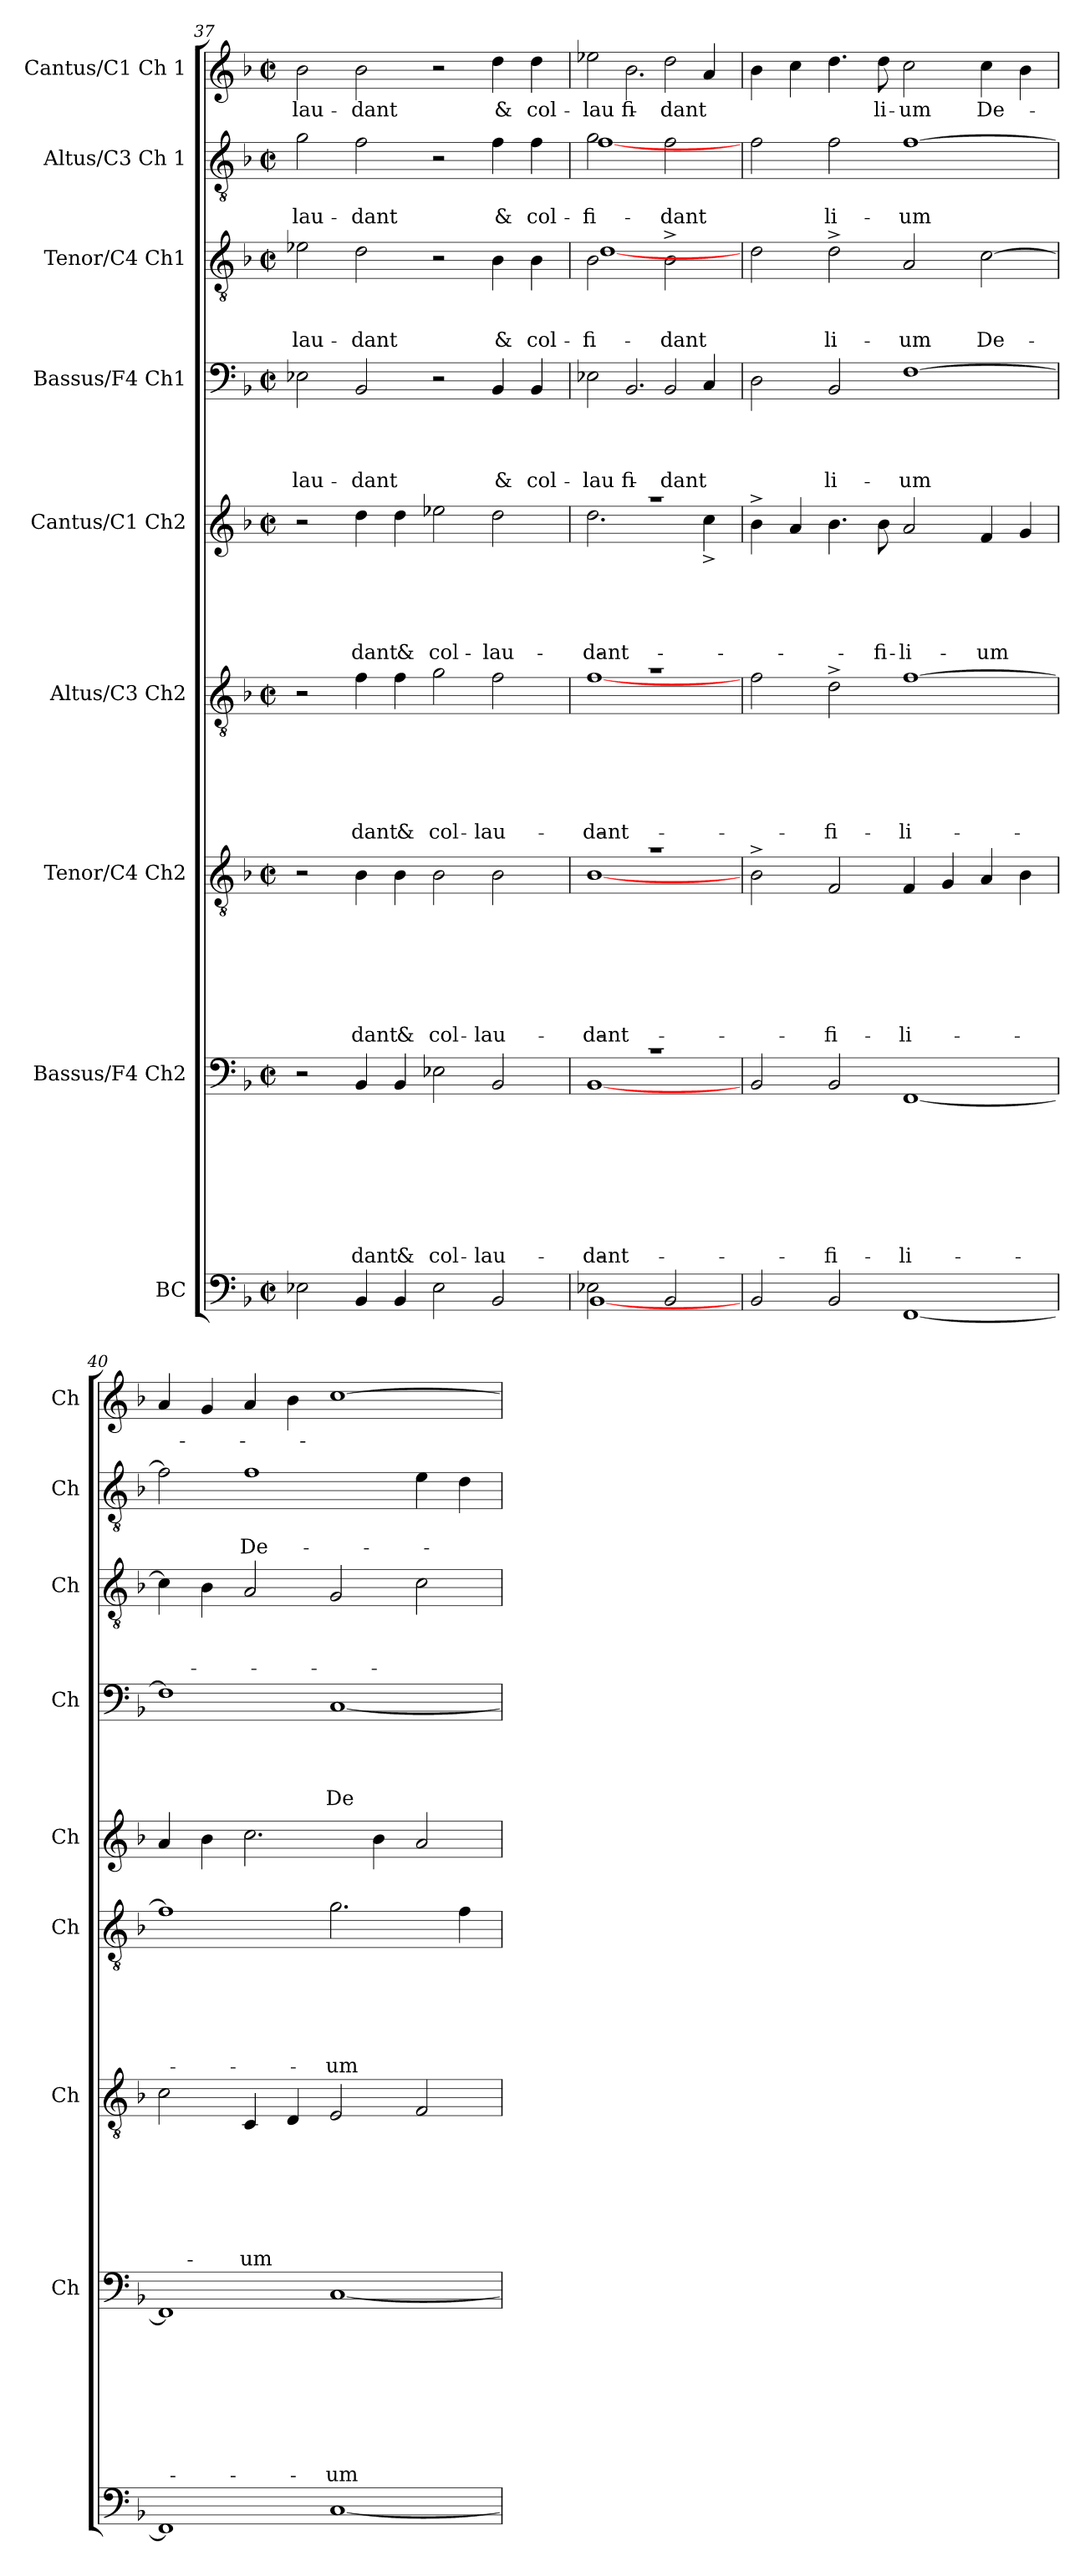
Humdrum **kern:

**kern	**kern	**text	**text	**text	**text	**text	**text	**text	**text	**kern	**text	**text	**text	**text	**text	**text	**text	**kern	**text	**text	**text	**text	**text	**text	**kern	**text	**text	**text	**text	**text	**kern	**text	**text	**text	**text	**kern	**text	**text	**text	**kern	**text	**text	**kern	**text
*part9	*part8	*part8	*part8	*part8	*part8	*part8	*part8	*part8	*part8	*part7	*part7	*part7	*part7	*part7	*part7	*part7	*part7	*part6	*part6	*part6	*part6	*part6	*part6	*part6	*part5	*part5	*part5	*part5	*part5	*part5	*part4	*part4	*part4	*part4	*part4	*part3	*part3	*part3	*part3	*part2	*part2	*part2	*part1	*part1
*staff9	*staff8	*staff8	*staff8	*staff8	*staff8	*staff8	*staff8	*staff8	*staff8	*staff7	*staff7	*staff7	*staff7	*staff7	*staff7	*staff7	*staff7	*staff6	*staff6	*staff6	*staff6	*staff6	*staff6	*staff6	*staff5	*staff5	*staff5	*staff5	*staff5	*staff5	*staff4	*staff4	*staff4	*staff4	*staff4	*staff3	*staff3	*staff3	*staff3	*staff2	*staff2	*staff2	*staff1	*staff1
*I"BC	*I"Bassus/F4 Ch2	*	*	*	*	*	*	*	*	*I"Tenor/C4 Ch2	*	*	*	*	*	*	*	*I"Altus/C3 Ch2	*	*	*	*	*	*	*I"Cantus/C1 Ch2	*	*	*	*	*	*I"Bassus/F4 Ch1	*	*	*	*	*I"Tenor/C4 Ch1	*	*	*	*I"Altus/C3 Ch 1	*	*	*I"Cantus/C1 Ch 1	*
*	*I'Ch	*	*	*	*	*	*	*	*	*I'Ch	*	*	*	*	*	*	*	*I'Ch	*	*	*	*	*	*	*I'Ch	*	*	*	*	*	*I'Ch	*	*	*	*	*I'Ch	*	*	*	*I'Ch	*	*	*I'Ch	*
*clefF4	*clefF4	*	*	*	*	*	*	*	*	*clefGv2	*	*	*	*	*	*	*	*clefGv2	*	*	*	*	*	*	*clefG2	*	*	*	*	*	*clefF4	*	*	*	*	*clefGv2	*	*	*	*clefGv2	*	*	*clefG2	*
*k[b-]	*k[b-]	*	*	*	*	*	*	*	*	*k[b-]	*	*	*	*	*	*	*	*k[b-]	*	*	*	*	*	*	*k[b-]	*	*	*	*	*	*k[b-]	*	*	*	*	*k[b-]	*	*	*	*k[b-]	*	*	*k[b-]	*
*F:	*F:	*	*	*	*	*	*	*	*	*F:	*	*	*	*	*	*	*	*F:	*	*	*	*	*	*	*F:	*	*	*	*	*	*F:	*	*	*	*	*F:	*	*	*	*F:	*	*	*F:	*
*M2/2	*M2/2	*	*	*	*	*	*	*	*	*M2/2	*	*	*	*	*	*	*	*M2/2	*	*	*	*	*	*	*M2/2	*	*	*	*	*	*M2/2	*	*	*	*	*M2/2	*	*	*	*M2/2	*	*	*M2/2	*
*met(c|)	*met(c|)	*	*	*	*	*	*	*	*	*met(c|)	*	*	*	*	*	*	*	*met(c|)	*	*	*	*	*	*	*met(c|)	*	*	*	*	*	*met(c|)	*	*	*	*	*met(c|)	*	*	*	*met(c|)	*	*	*met(c|)	*
=37	=37	=37	=37	=37	=37	=37	=37	=37	=37	=37	=37	=37	=37	=37	=37	=37	=37	=37	=37	=37	=37	=37	=37	=37	=37	=37	=37	=37	=37	=37	=37	=37	=37	=37	=37	=37	=37	=37	=37	=37	=37	=37	=37	=37
!	!	!	!	!	!	!	!	!	!	!	!	!	!	!	!	!	!	!	!	!	!	!	!	!	!	!	!	!	!	!	!	!	!	!	!LO:LY:b	!	!	!	!LO:LY:b	!	!	!LO:LY:b	!	!LO:LY:b
2E-X\	2r	.	.	.	.	.	.	.	.	2r	.	.	.	.	.	.	.	2r	.	.	.	.	.	.	2r	.	.	.	.	.	2E-X\	.	.	.	-lau-	2e-X\	.	.	-lau-	2g\	.	-lau-	2b-\	-lau-
!	!	!	!	!	!	!	!	!	!LO:LY:b	!	!	!	!	!	!	!	!LO:LY:b	!	!	!	!	!	!	!LO:LY:b	!	!	!	!	!	!LO:LY:b	!	!	!	!	!LO:LY:b	!	!	!	!LO:LY:b	!	!	!LO:LY:b	!	!LO:LY:b
4BB-/	4BB-/	.	.	.	.	.	.	.	-dant	4B-\	.	.	.	.	.	.	-dant	4f\	.	.	.	.	.	-dant	4dd\	.	.	.	.	-dant	2BB-/	.	.	.	-dant	2d\	.	.	-dant	2f\	.	-dant	2b-\	-dant
!	!	!	!	!	!	!	!	!	!LO:LY:b	!	!	!	!	!	!	!	!LO:LY:b	!	!	!	!	!	!	!LO:LY:b	!	!	!	!	!	!LO:LY:b	!	!	!	!	!	!	!	!	!	!	!	!	!	!
4BB-/	4BB-/	.	.	.	.	.	.	.	&	4B-\	.	.	.	.	.	.	&	4f\	.	.	.	.	.	&	4dd\	.	.	.	.	&	.	.	.	.	.	.	.	.	.	.	.	.	.	.
!	!	!	!	!	!	!	!	!	!LO:LY:b:rj	!	!	!	!	!	!	!	!LO:LY:b:rj	!	!	!	!	!	!	!LO:LY:b:rj	!	!	!	!	!	!LO:LY:b:rj	!	!	!	!	!	!	!	!	!	!	!	!	!	!
2E-\	2E-X\	.	.	.	.	.	.	.	col-	2B-\	.	.	.	.	.	.	col-	2g\	.	.	.	.	.	col-	2ee-X\	.	.	.	.	col-	2r	.	.	.	.	2r	.	.	.	2r	.	.	2r	.
!	!	!	!	!	!	!	!	!	!LO:LY:b	!	!	!	!	!	!	!	!LO:LY:b	!	!	!	!	!	!	!LO:LY:b	!	!	!	!	!	!LO:LY:b	!	!	!	!	!LO:LY:b	!	!	!	!LO:LY:b	!	!	!LO:LY:b	!	!LO:LY:b
2BB-/	2BB-/	.	.	.	.	.	.	.	-lau-	2B-\	.	.	.	.	.	.	-lau-	2f\	.	.	.	.	.	-lau-	2dd\	.	.	.	.	-lau-	4BB-/	.	.	.	&	4B-\	.	.	&	4f\	.	&	4dd\	&
!	!	!	!	!	!	!	!	!	!	!	!	!	!	!	!	!	!	!	!	!	!	!	!	!	!	!	!	!	!	!	!	!	!	!	!LO:LY:b	!	!	!	!LO:LY:b	!	!	!LO:LY:b	!	!LO:LY:b
.	.	.	.	.	.	.	.	.	.	.	.	.	.	.	.	.	.	.	.	.	.	.	.	.	.	.	.	.	.	.	4BB-/	.	.	.	col-	4B-\	.	.	col-	4f\	.	col-	4dd\	col-
!!LO:PB:g=z
=38	=38	=38	=38	=38	=38	=38	=38	=38	=38	=38	=38	=38	=38	=38	=38	=38	=38	=38	=38	=38	=38	=38	=38	=38	=38	=38	=38	=38	=38	=38	=38	=38	=38	=38	=38	=38	=38	=38	=38	=38	=38	=38	=38	=38
*^	*^	*	*	*	*	*	*	*	*	*	*	*	*	*	*	*	*	*	*	*	*	*	*	*	*	*	*	*	*	*	*	*	*	*	*	*	*	*	*	*	*	*	*	*
!	!	!	!	!	!	!	!	!	!	!	!LO:LY:b:rj	!	!	!	!	!	!	!	!LO:LY:b:rj	!	!	!	!	!	!	!LO:LY:b:rj	!	!	!	!	!	!LO:LY:b	!	!	!	!	!LO:LY:b	!	!	!	!LO:LY:b	!	!	!	!	!
*	*	*	*	*	*	*	*	*	*	*	*	*^	*	*	*	*	*	*	*	*^	*	*	*	*	*	*	*^	*	*	*	*	*	*^	*	*	*	*	*^	*	*	*	*	*	*	*	*
*	*	*	*	*	*	*	*	*	*	*	*	*	*	*	*	*	*	*	*	*	*	*	*	*	*	*	*	*	*	*	*	*	*	*	*	*	*^	*	*	*	*	*	*	*	*	*	*	*	*	*	*
!	!	!	!	!	!	!	!	!	!	!	!	!	!	!	!	!	!	!	!	!	!	!	!	!	!	!	!	!	!	!	!	!	!	!	!	!	!	!	!	!	!	!	!	!	!	!	!LO:LY:b:rj	!	!	!LO:LY:b	!	!
*	*	*	*	*	*	*	*	*	*	*	*	*	*	*	*	*	*	*	*	*	*	*	*	*	*	*	*	*	*	*	*	*	*	*	*	*	*	*	*	*	*	*	*	*	*	*	*	*^	*	*	*	*
!	!	!	!	!	!	!	!	!	!	!	!	!	!	!	!	!	!	!	!	!	!	!	!	!	!	!	!	!	!	!	!	!	!	!	!	!	!	!	!	!	!	!	!	!	!	!	!	!	!	!	!LO:LY:b:rj	!	!LO:LY:b
*	*	*	*	*	*	*	*	*	*	*	*	*	*	*	*	*	*	*	*	*	*	*	*	*	*	*	*	*	*	*	*	*	*	*	*	*	*	*	*	*	*	*	*	*	*	*	*	*	*	*	*	*^	*
*	*	*	*	*	*	*	*	*	*	*	*	*	*	*	*	*	*	*	*	*	*	*	*	*	*	*	*	*	*	*	*	*	*	*	*	*	*	*	*	*	*	*	*	*	*	*	*	*	*	*	*	*	*^	*
2E-X\	[<1BB-	1rc	[<1BB-	.	.	.	.	.	.	.	-dant	1ra	[>1B-	.	.	.	.	.	.	-dant	1ra	[>1f	.	.	.	.	.	-dant	1raa	2.dd\	.	.	.	.	-dant	2E-X\	4ryy	2.ryy	.	.	.	-lau-	2B-\	[>1d	.	.	fi-	2g\	[>1f	.	fi-	2ee-X\	4ryy	2.ryy	-lau-
!	!	!	!	!	!	!	!	!	!	!	!	!	!	!	!	!	!	!	!	!	!	!	!	!	!	!	!	!	!	!	!	!	!	!	!	!	!	!	!	!	!	!LO:LY:b	!	!	!	!	!	!	!	!	!	!	!	!	!LO:LY:b
.	.	.	.	.	.	.	.	.	.	.	.	.	.	.	.	.	.	.	.	.	.	.	.	.	.	.	.	.	.	.	.	.	.	.	.	.	2.BB-/	.	.	.	.	fi-	.	.	.	.	.	.	.	.	.	.	2.b-\	.	fi-
!	!	!	!	!	!	!	!	!	!	!	!	!	!	!	!	!	!	!	!	!	!	!	!	!	!	!	!	!	!	!	!	!	!	!	!	!	!	!	!	!	!	!LO:LY:b	!	!	!	!	!LO:LY:b	!	!	!	!LO:LY:b	!	!	!	!LO:LY:b
2BB-/	.	.	.	.	.	.	.	.	.	.	.	.	.	.	.	.	.	.	.	.	.	.	.	.	.	.	.	.	.	.	.	.	.	.	.	2BB-/	.	.	.	.	.	-dant	2B-^<\	.	.	.	-dant	2f\	.	.	-dant	2dd\	.	.	-dant
.	.	.	.	.	.	.	.	.	.	.	.	.	.	.	.	.	.	.	.	.	.	.	.	.	.	.	.	.	.	4cc^<\	.	.	.	.	.	.	.	4C/	.	.	.	.	.	.	.	.	.	.	.	.	.	.	.	4a/	.
*v	*v	*	*	*	*	*	*	*	*	*	*	*v	*v	*	*	*	*	*	*	*	*v	*v	*	*	*	*	*	*	*v	*v	*	*	*	*	*	*v	*v	*v	*	*	*	*	*v	*v	*	*	*	*v	*v	*	*	*v	*v	*v	*
*	*v	*v	*	*	*	*	*	*	*	*	*	*	*	*	*	*	*	*	*	*	*	*	*	*	*	*	*	*	*	*	*	*	*	*	*	*	*	*	*	*	*	*	*	*	*
=39	=39	=39	=39	=39	=39	=39	=39	=39	=39	=39	=39	=39	=39	=39	=39	=39	=39	=39	=39	=39	=39	=39	=39	=39	=39	=39	=39	=39	=39	=39	=39	=39	=39	=39	=39	=39	=39	=39	=39	=39	=39	=39	=39	=39
2BB-/	2BB-/	.	.	.	.	.	.	.	.	2B-^>\	.	.	.	.	.	.	.	2f\	.	.	.	.	.	.	4b-^>\	.	.	.	.	.	2D\	.	.	.	.	2d\	.	.	.	2f\	.	.	4b-\	.
.	.	.	.	.	.	.	.	.	.	.	.	.	.	.	.	.	.	.	.	.	.	.	.	.	4a/	.	.	.	.	.	.	.	.	.	.	.	.	.	.	.	.	.	4cc\	.
!	!	!	!	!	!	!	!	!	!LO:LY:b	!	!	!	!	!	!	!	!LO:LY:b	!	!	!	!	!	!	!LO:LY:b	!	!	!	!	!	!	!	!	!	!	!LO:LY:b	!	!	!	!LO:LY:b	!	!	!LO:LY:b	!	!
2BB-/	2BB-/	.	.	.	.	.	.	.	fi-	2F/	.	.	.	.	.	.	fi-	2d^>\	.	.	.	.	.	fi-	4.b-\	.	.	.	.	.	2BB-/	.	.	.	-li-	2d^>\	.	.	-li-	2f\	.	-li-	4.dd\	.
!	!	!	!	!	!	!	!	!	!	!	!	!	!	!	!	!	!	!	!	!	!	!	!	!	!	!	!	!	!	!LO:LY:b	!	!	!	!	!	!	!	!	!	!	!	!	!	!LO:LY:b
.	.	.	.	.	.	.	.	.	.	.	.	.	.	.	.	.	.	.	.	.	.	.	.	.	8b-\	.	.	.	.	fi-	.	.	.	.	.	.	.	.	.	.	.	.	8dd\	-li-
!	!	!	!	!	!	!	!	!	!LO:LY:b	!	!	!	!	!	!	!	!LO:LY:b	!	!	!	!	!	!	!LO:LY:b	!	!	!	!	!	!LO:LY:b	!	!	!	!	!LO:LY:b	!	!	!	!LO:LY:b	!	!	!LO:LY:b	!	!LO:LY:b
[<1FF	[<1FF	.	.	.	.	.	.	.	-li-	4F/	.	.	.	.	.	.	-li-	[>1f	.	.	.	.	.	-li-	2a/	.	.	.	.	-li-	[>1F	.	.	.	-um	2A/	.	.	-um	[>1f	.	-um	2cc\	-um
.	.	.	.	.	.	.	.	.	.	4G/	.	.	.	.	.	.	.	.	.	.	.	.	.	.	.	.	.	.	.	.	.	.	.	.	.	.	.	.	.	.	.	.	.	.
!	!	!	!	!	!	!	!	!	!	!	!	!	!	!	!	!	!	!	!	!	!	!	!	!	!	!	!	!	!	!LO:LY:b	!	!	!	!	!	!	!	!	!LO:LY:b	!	!	!	!	!LO:LY:b
.	.	.	.	.	.	.	.	.	.	4A/	.	.	.	.	.	.	.	.	.	.	.	.	.	.	4f/	.	.	.	.	-um	.	.	.	.	.	[>2c\	.	.	De-	.	.	.	4cc\	De-
.	.	.	.	.	.	.	.	.	.	4B-\	.	.	.	.	.	.	.	.	.	.	.	.	.	.	4g/	.	.	.	.	.	.	.	.	.	.	.	.	.	.	.	.	.	4b-\	.
=40	=40	=40	=40	=40	=40	=40	=40	=40	=40	=40	=40	=40	=40	=40	=40	=40	=40	=40	=40	=40	=40	=40	=40	=40	=40	=40	=40	=40	=40	=40	=40	=40	=40	=40	=40	=40	=40	=40	=40	=40	=40	=40	=40	=40
1FF]	1FF]	.	.	.	.	.	.	.	.	2c\	.	.	.	.	.	.	.	1f]	.	.	.	.	.	.	4a/	.	.	.	.	.	1F]	.	.	.	.	4c\]	.	.	.	2f\]	.	.	4a/	.
.	.	.	.	.	.	.	.	.	.	.	.	.	.	.	.	.	.	.	.	.	.	.	.	.	4b-\	.	.	.	.	.	.	.	.	.	.	4B-\	.	.	.	.	.	.	4g/	.
!	!	!	!	!	!	!	!	!	!	!	!	!	!	!	!	!	!LO:LY:b	!	!	!	!	!	!	!	!	!	!	!	!	!	!	!	!	!	!	!	!	!	!	!	!	!LO:LY:b	!	!
.	.	.	.	.	.	.	.	.	.	4C/	.	.	.	.	.	.	-um	.	.	.	.	.	.	.	2.cc\	.	.	.	.	.	.	.	.	.	.	2A/	.	.	.	1f	.	De-	4a/	.
.	.	.	.	.	.	.	.	.	.	4D/	.	.	.	.	.	.	.	.	.	.	.	.	.	.	.	.	.	.	.	.	.	.	.	.	.	.	.	.	.	.	.	.	4b-\	.
!	!	!	!	!	!	!	!	!	!LO:LY:b	!	!	!	!	!	!	!	!	!	!	!	!	!	!	!LO:LY:b	!	!	!	!	!	!	!	!	!	!	!LO:LY:b	!	!	!	!	!	!	!	!	!
[<1C	[<1C	.	.	.	.	.	.	.	-um	2E/	.	.	.	.	.	.	.	2.g\	.	.	.	.	.	-um	.	.	.	.	.	.	[<1C	.	.	.	De-	2G/	.	.	.	.	.	.	[>1cc	.
.	.	.	.	.	.	.	.	.	.	.	.	.	.	.	.	.	.	.	.	.	.	.	.	.	4b-\	.	.	.	.	.	.	.	.	.	.	.	.	.	.	.	.	.	.	.
.	.	.	.	.	.	.	.	.	.	2F/	.	.	.	.	.	.	.	.	.	.	.	.	.	.	2a/	.	.	.	.	.	.	.	.	.	.	2c\	.	.	.	4e\	.	.	.	.
.	.	.	.	.	.	.	.	.	.	.	.	.	.	.	.	.	.	4f\	.	.	.	.	.	.	.	.	.	.	.	.	.	.	.	.	.	.	.	.	.	4d\	.	.	.	.
=	=	=	=	=	=	=	=	=	=	=	=	=	=	=	=	=	=	=	=	=	=	=	=	=	=	=	=	=	=	=	=	=	=	=	=	=	=	=	=	=	=	=	=	=
*-	*-	*-	*-	*-	*-	*-	*-	*-	*-	*-	*-	*-	*-	*-	*-	*-	*-	*-	*-	*-	*-	*-	*-	*-	*-	*-	*-	*-	*-	*-	*-	*-	*-	*-	*-	*-	*-	*-	*-	*-	*-	*-	*-	*-
